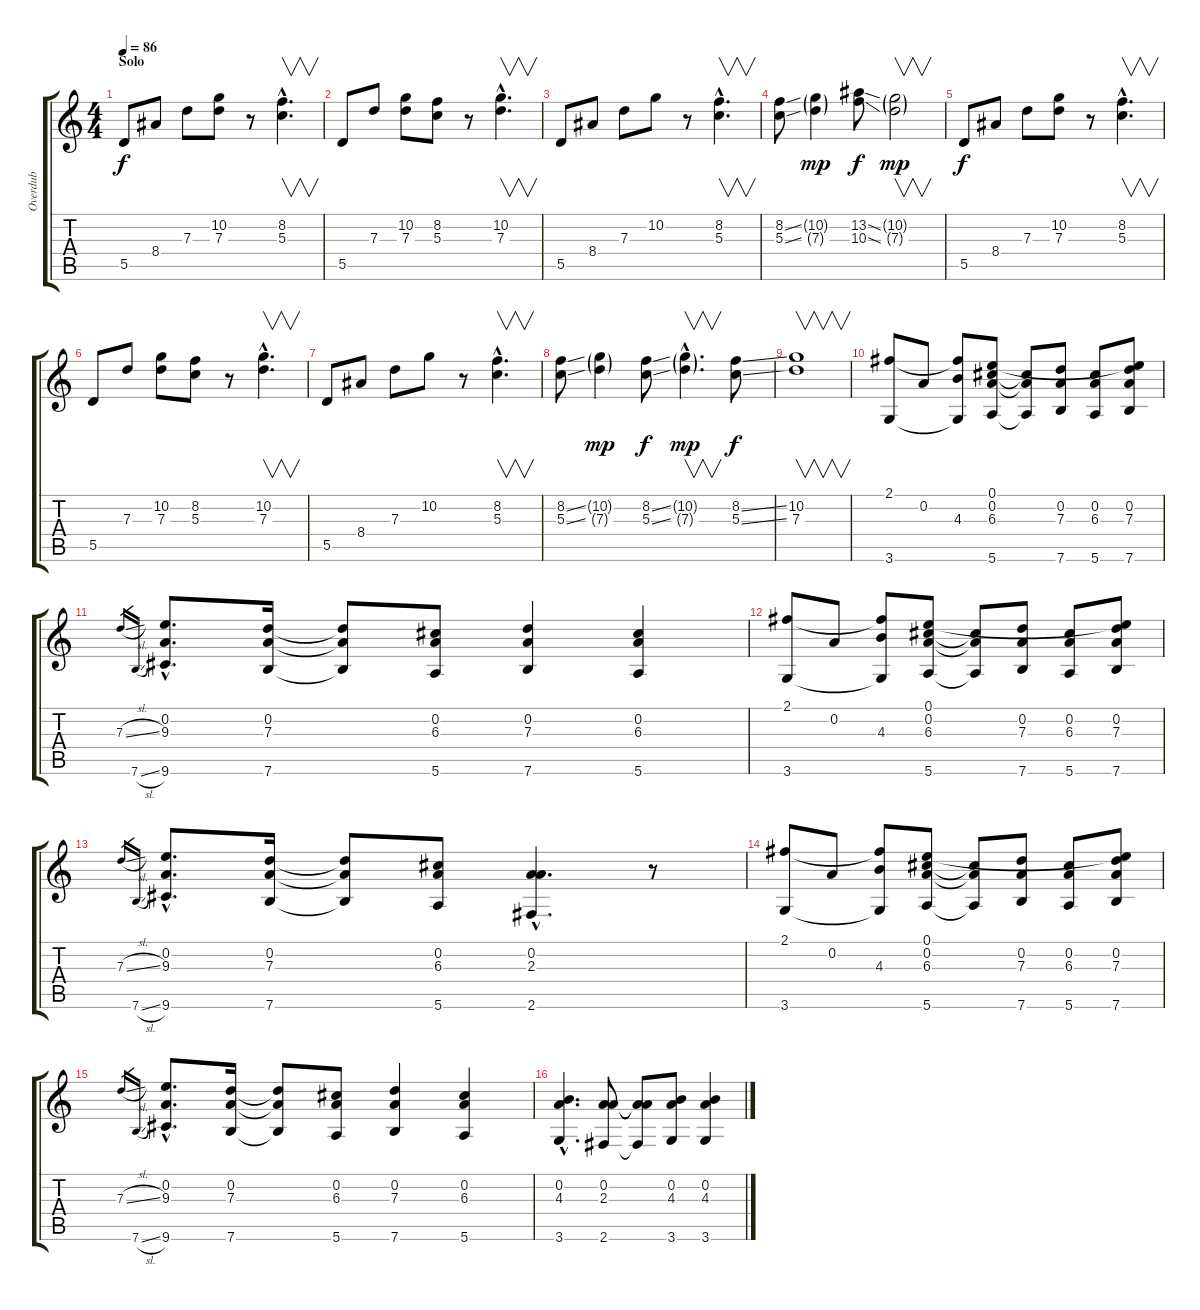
\track ("Overdub" "Overdub") {instrument electricguitarclean}
\staff {score tabs}
\tuning (E4 A3 G3 D3 A2 E2) {hide}
\ts (4 4)
\section ("" "Solo")
\tempo 86
\clef g2
\ks c
5.5.8{dy f} 8.4.8 7.3.8 (10.2 7.3).8 r.8 (8.2{hac} 5.3{hac}).4{v d} |
5.5.8 7.3.8 (10.2 7.3).8 (8.2 5.3).8 r.8 (10.2{hac} 7.3{hac}).4{v d} |
5.5.8 8.4.8 7.3.8 10.2.8 r.8 (8.2{hac} 5.3{hac}).4{v d} |
(8.2{ss} 5.3{ss}).8 (10.2{g} 7.3{g}).4{dy mp} (13.2{ss} 10.3{ss}).8{dy f} (10.2{g} 7.3{g}).2{v dy mp} |
5.5.8{dy f} 8.4.8 7.3.8 (10.2 7.3).8 r.8 (8.2{hac} 5.3{hac}).4{v d} |
5.5.8 7.3.8 (10.2 7.3).8 (8.2 5.3).8 r.8 (10.2{hac} 7.3{hac}).4{v d} |
5.5.8 8.4.8 7.3.8 10.2.8 r.8 (8.2{hac} 5.3{hac}).4{v d} |
(8.2{ss} 5.3{ss}).8 (10.2{g} 7.3{g}).4{dy mp} (8.2{ss} 5.3{ss}).8{dy f} (10.2{g hac} 7.3{g hac}).4{v d dy mp} (8.2{ss} 5.3{ss}).8{dy f} |
(10.2 7.3).1{v} |
(2.1 3.6).8 0.2.8 (2.1{t} 4.3 3.6{t}).8 (0.1 0.2 6.3 5.6).8 (0.2{t} 6.3{t} 5.6{t}).8 (0.2 7.3 7.6).8 (0.2 6.3 5.6).8 (0.1{t} 0.2 7.3 7.6).8 |
7.3{sl}.16{gr} 7.6{sl}.16{gr} (0.2{hac} 9.3{hac} 9.6{hac}).8{d} (0.2 7.3 7.6).16 (0.2{t} 7.3{t} 7.6{t}).8 (0.2 6.3 5.6).8 (0.2 7.3 7.6).4 (0.2 6.3 5.6).4 |
(2.1 3.6).8 0.2.8 (2.1{t} 4.3 3.6{t}).8 (0.1 0.2 6.3 5.6).8 (0.2{t} 6.3{t} 5.6{t}).8 (0.2 7.3 7.6).8 (0.2 6.3 5.6).8 (0.1{t} 0.2 7.3 7.6).8 |
7.3{sl}.16{gr} 7.6{sl}.16{gr} (0.2{hac} 9.3{hac} 9.6{hac}).8{d} (0.2 7.3 7.6).16 (0.2{t} 7.3{t} 7.6{t}).8 (0.2 6.3 5.6).8 (0.2{hac} 2.3{hac} 2.6{hac}).4{d} r.8 |
(2.1 3.6).8 0.2.8 (2.1{t} 4.3 3.6{t}).8 (0.1 0.2 6.3 5.6).8 (0.2{t} 6.3{t} 5.6{t}).8 (0.2 7.3 7.6).8 (0.2 6.3 5.6).8 (0.1{t} 0.2 7.3 7.6).8 |
7.3{sl}.16{gr} 7.6{sl}.16{gr} (0.2{hac} 9.3{hac} 9.6{hac}).8{d} (0.2 7.3 7.6).16 (0.2{t} 7.3{t} 7.6{t}).8 (0.2 6.3 5.6).8 (0.2 7.3 7.6).4 (0.2 6.3 5.6).4 |
(0.2{hac} 4.3{hac} 3.6{hac}).4{d} (0.2 2.3 2.6).8 (0.2{t} 2.3{t} 2.6{t}).8 (0.2 4.3 3.6).8 (0.2 4.3 3.6).4
